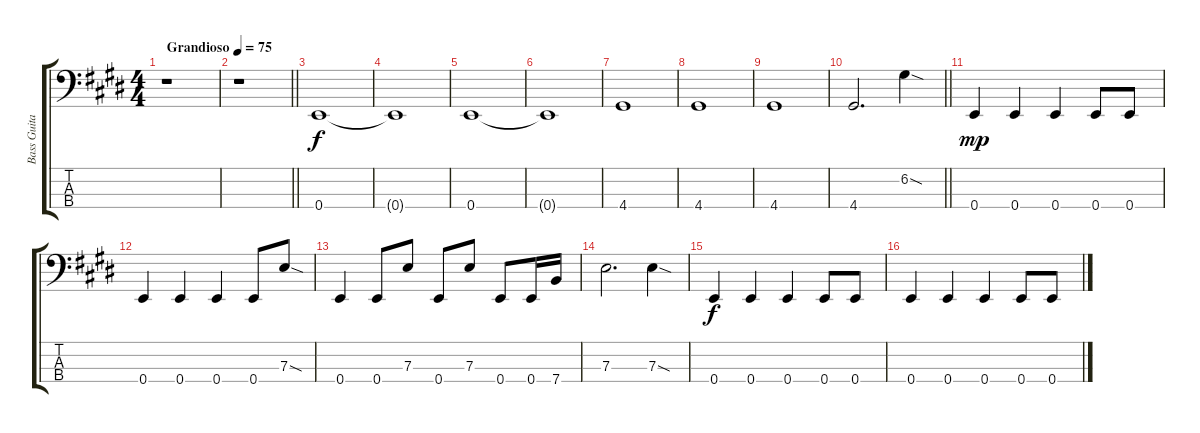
\track ("Bass Guitar" "Bass Guita") {instrument electricbassfinger}
\staff {score tabs}
\tuning (G2 D2 A1 E1) {hide}
\ts (4 4)
\tempo (75 "Grandioso")
\clef f4
\ks e
r.1{dy f instrument electricbassfinger} |
\barLineRight lightlight
r.1 |
0.4.1 |
0.4{t}.1 |
0.4.1 |
0.4{t}.1 |
4.4.1 |
4.4.1 |
4.4.1 |
\barLineRight lightlight
4.4.2{d} 6.2{sod}.4 |
0.4.4{dy mp} 0.4.4 0.4.4 0.4.8 0.4.8 |
0.4.4 0.4.4 0.4.4 0.4.8 7.3{sod}.8 |
0.4.4 0.4.8 7.3.8 0.4.8 7.3.8 0.4.8 0.4.16 7.4.16 |
7.3.2{d} 7.3{sod}.4 |
0.4.4{dy f} 0.4.4 0.4.4 0.4.8 0.4.8 |
0.4.4 0.4.4 0.4.4 0.4.8 0.4.8
